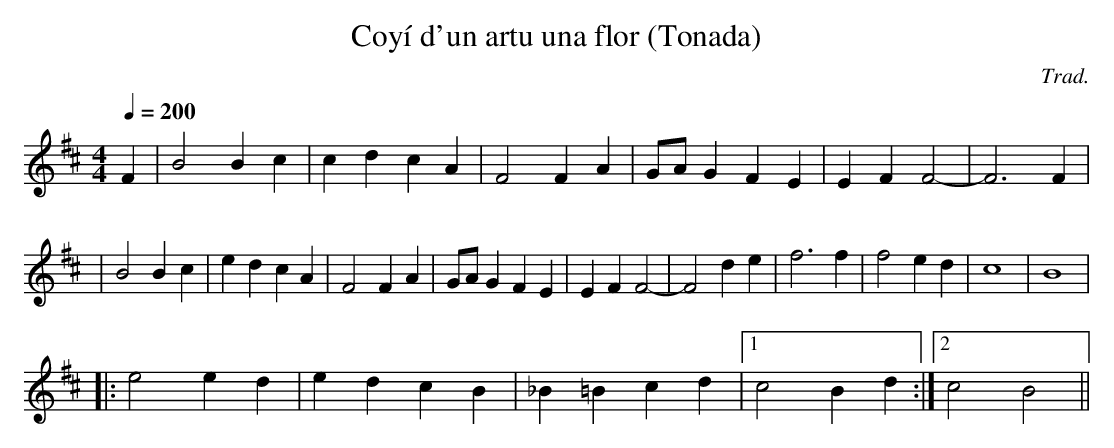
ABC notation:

X:1
T:Coyí d'un artu una flor (Tonada)
C:Trad.
M:4/4
L:1/4
Q:1/4=200
K:D
F|B2Bc|cdcA|F2FA|G/A/G FE|EFF2-|F3 F|
|B2Bc|edcA|F2FA|G/A/G FE|EFF2-|F2 de|f3f|f2ed|c4|B4|
|:e2ed|edcB|_B=Bcd|[1 c2Bd:|[2 c2 B2||
